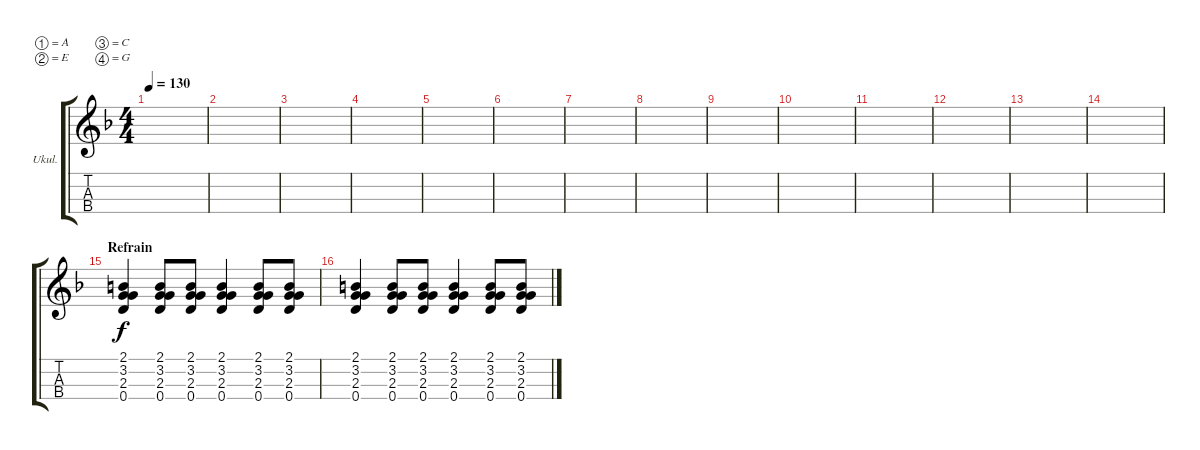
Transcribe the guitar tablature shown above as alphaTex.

\defaultSystemsLayout 4
\bracketExtendMode groupsimilarinstruments
\firstSystemTrackNameOrientation horizontal
\otherSystemsTrackNameOrientation horizontal
\track ("Ukulele" "Ukul.") {instrument shamisen}
\staff {score tabs}
\tuning (A4 E4 C4 G4)
\ts (4 4)
\tempo 130
\clef g2
\ks dminor
|
|
|
|
|
|
|
|
|
|
|
|
|
|
\section ("" "Refrain")
(0.4 2.3 3.2 2.1).4 (2.1 3.2 2.3 0.4).8 (2.1 3.2 2.3 0.4).8 (0.4 2.3 3.2 2.1).4 (2.1 3.2 2.3 0.4).8 (2.1 3.2 2.3 0.4).8 |
(0.4 2.3 3.2 2.1).4 (2.1 3.2 2.3 0.4).8 (2.1 3.2 2.3 0.4).8 (0.4 2.3 3.2 2.1).4 (2.1 3.2 2.3 0.4).8 (2.1 3.2 2.3 0.4).8
